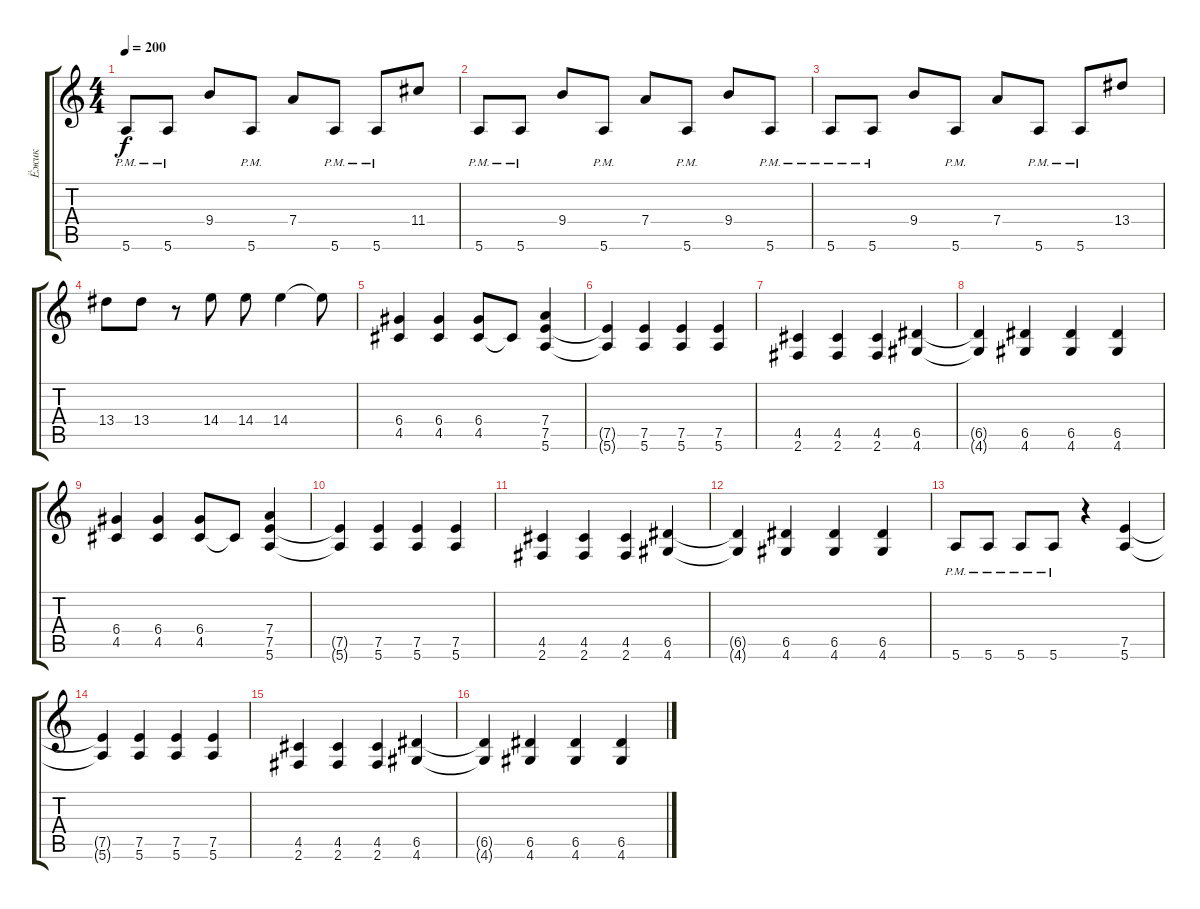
\track ("Ёжик" "Ёжик") {instrument electricguitarmuted}
\staff {score tabs}
\tuning (E4 B3 G3 D3 A2 E2) {hide}
\ts (4 4)
\tempo 200
\clef g2
\ks c
5.6{pm}.8{dy f} 5.6{pm}.8 9.4.8 5.6{pm}.8 7.4.8 5.6{pm}.8 5.6{pm}.8 11.4.8 |
5.6{pm}.8 5.6{pm}.8 9.4.8 5.6{pm}.8 7.4.8 5.6{pm}.8 9.4.8 5.6{pm}.8 |
5.6{pm}.8 5.6{pm}.8 9.4.8 5.6{pm}.8 7.4.8 5.6{pm}.8 5.6{pm}.8 13.4.8 |
13.4.8 13.4.8 r.8 14.4.8 14.4.8 14.4.4 14.4{t}.8 |
(6.4 4.5).4{volume 12} (6.4 4.5).4 (6.4 4.5).8 4.5{t}.8 (7.4 7.5 5.6).4 |
(7.5{t} 5.6{t}).4 (7.5 5.6).4 (7.5 5.6).4 (7.5 5.6).4 |
(4.5 2.6).4 (4.5 2.6).4 (4.5 2.6).4 (6.5 4.6).4 |
(6.5{t} 4.6{t}).4 (6.5 4.6).4 (6.5 4.6).4 (6.5 4.6).4 |
(6.4 4.5).4{volume 12} (6.4 4.5).4 (6.4 4.5).8 4.5{t}.8 (7.4 7.5 5.6).4 |
(7.5{t} 5.6{t}).4 (7.5 5.6).4 (7.5 5.6).4 (7.5 5.6).4 |
(4.5 2.6).4 (4.5 2.6).4 (4.5 2.6).4 (6.5 4.6).4 |
(6.5{t} 4.6{t}).4 (6.5 4.6).4 (6.5 4.6).4 (6.5 4.6).4 |
5.6{pm}.8 5.6{pm}.8 5.6{pm}.8 5.6{pm}.8 r.4 (7.5 5.6).4 |
(7.5{t} 5.6{t}).4 (7.5 5.6).4 (7.5 5.6).4 (7.5 5.6).4 |
(4.5 2.6).4 (4.5 2.6).4 (4.5 2.6).4 (6.5 4.6).4 |
(6.5{t} 4.6{t}).4 (6.5 4.6).4 (6.5 4.6).4 (6.5 4.6).4
